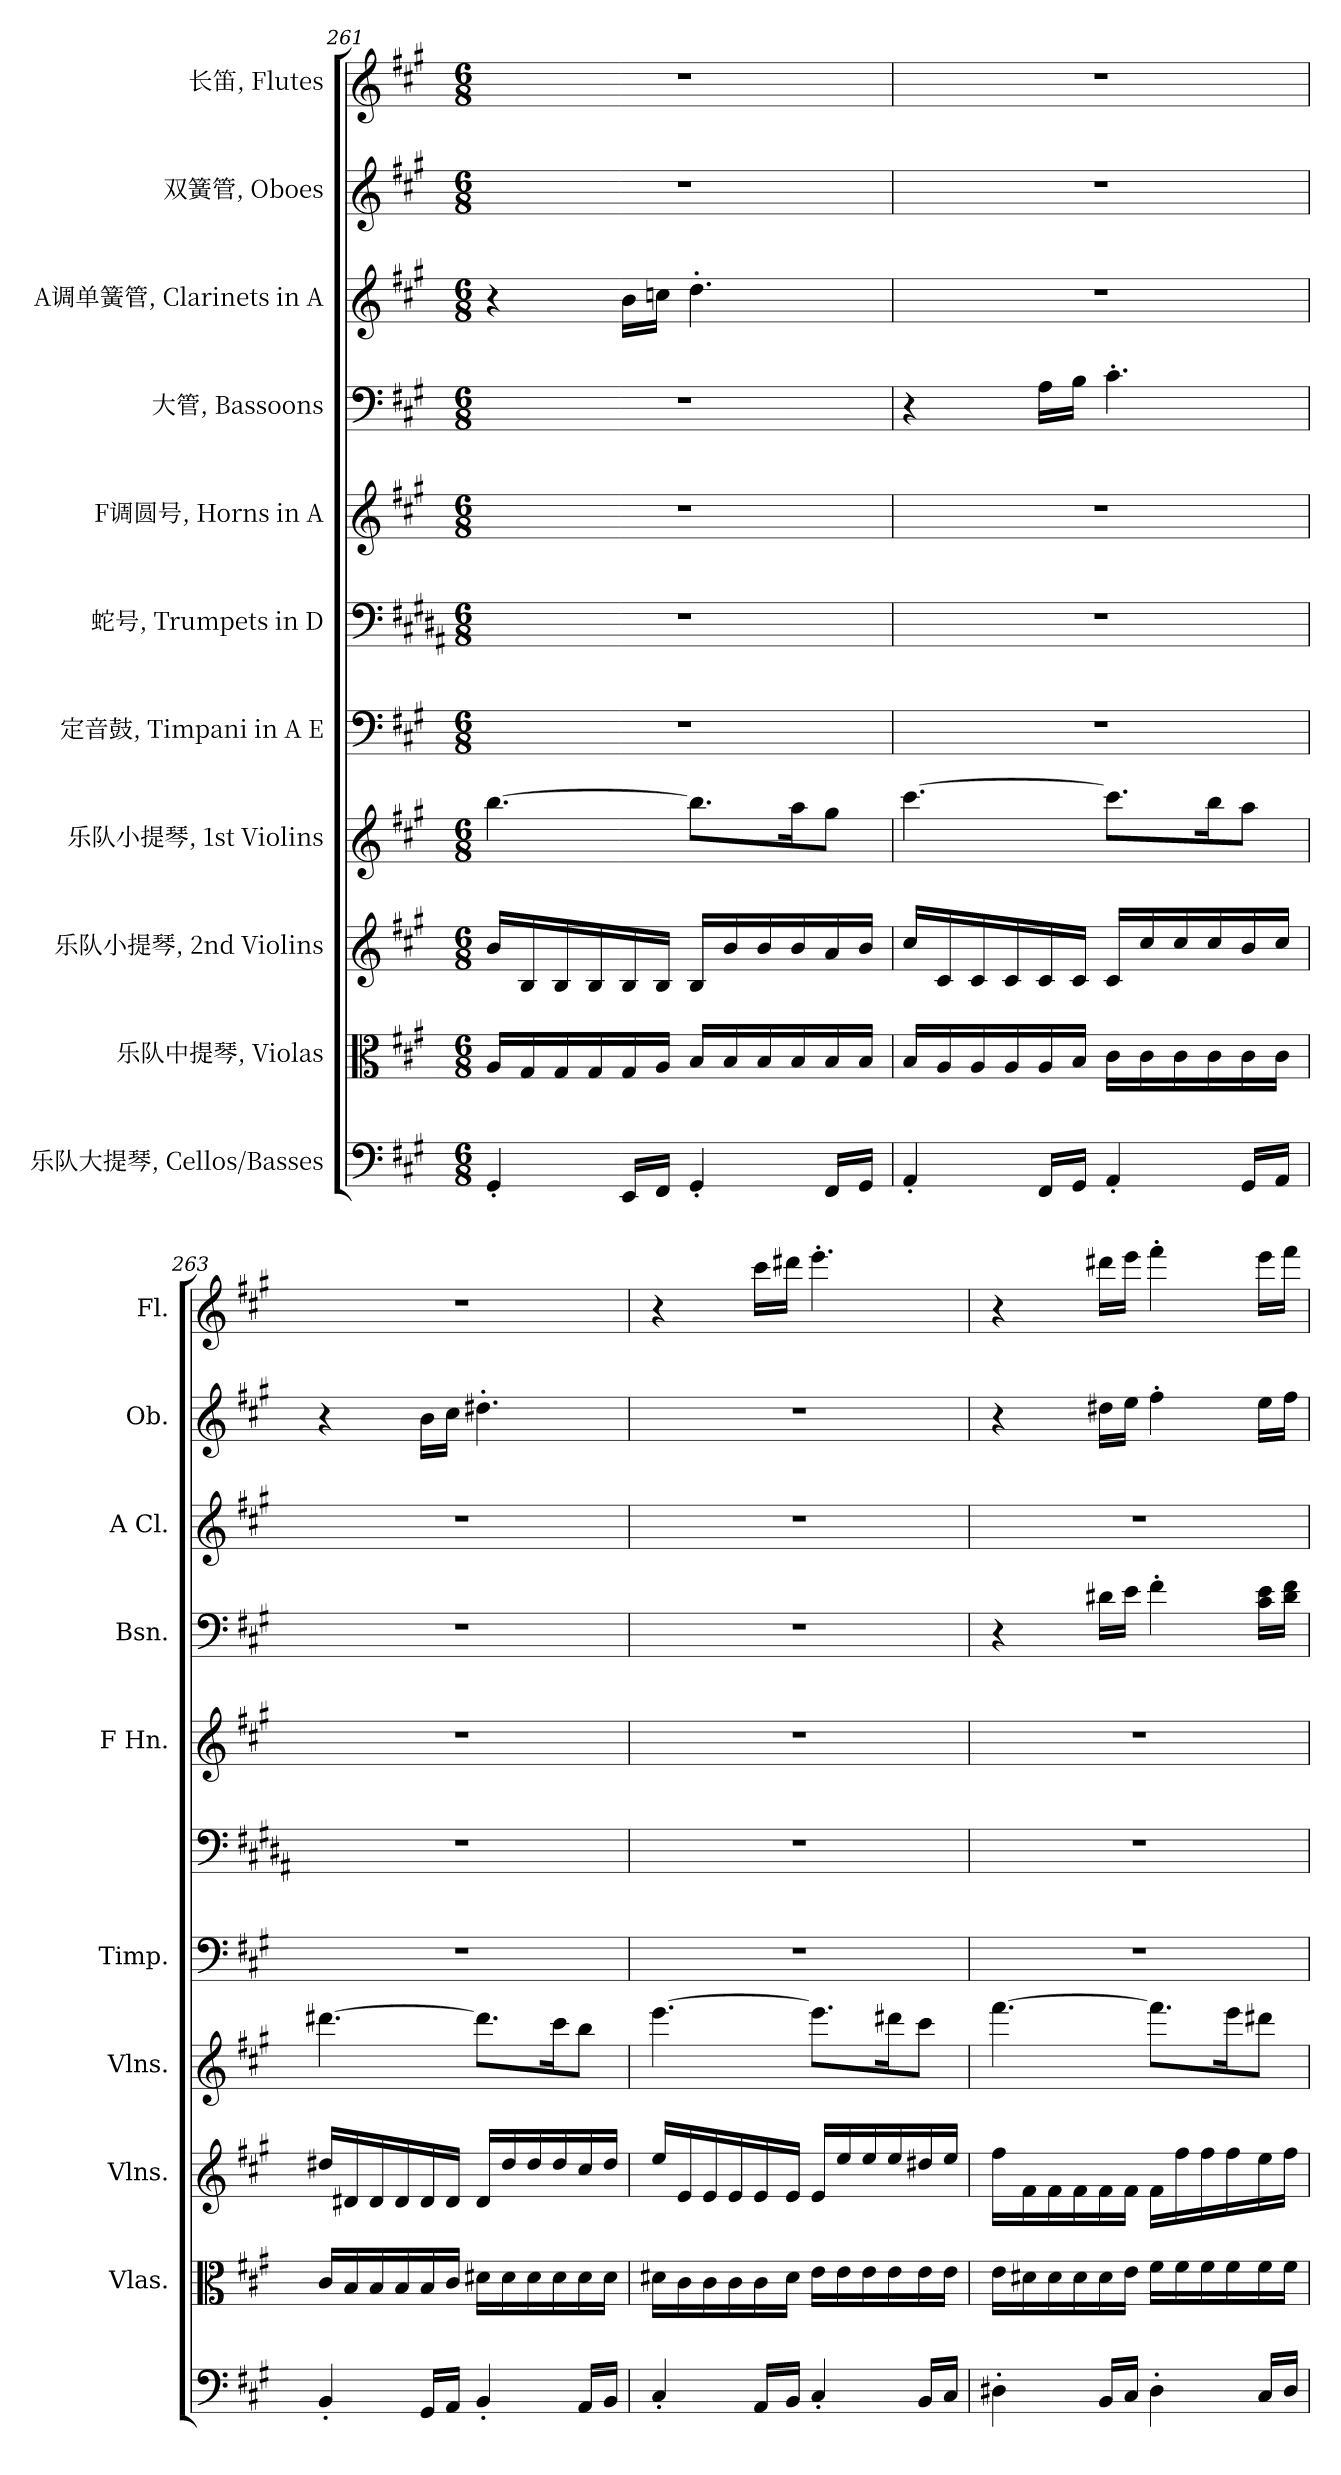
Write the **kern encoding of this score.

**kern	**kern	**kern	**kern	**kern	**kern	**kern	**kern	**kern	**kern	**kern
*part11	*part10	*part9	*part8	*part7	*part6	*part5	*part4	*part3	*part2	*part1
*staff11	*staff10	*staff9	*staff8	*staff7	*staff6	*staff5	*staff4	*staff3	*staff2	*staff1
*I"乐队大提琴, Cellos/Basses	*I"乐队中提琴, Violas	*I"乐队小提琴, 2nd Violins	*I"乐队小提琴, 1st Violins	*I"定音鼓, Timpani in A E	*I"蛇号, Trumpets in D	*I"F调圆号, Horns in A	*I"大管, Bassoons	*I"A调单簧管, Clarinets in A	*I"双簧管, Oboes	*I"长笛, Flutes
*	*I'Vlas.	*I'Vlns.	*I'Vlns.	*I'Timp.	*	*I'F Hn.	*I'Bsn.	*I'A Cl.	*I'Ob.	*I'Fl.
!!LO:PB:g=z
*clefF4	*clefC3	*clefG2	*clefG2	*clefF4	*clefF4	*clefG2	*clefF4	*clefG2	*clefG2	*clefG2
*	*	*	*	*	*ITrd1c2	*ITrd4c7	*	*ITrd2c3	*	*
*k[f#c#g#]	*k[f#c#g#]	*k[f#c#g#]	*k[f#c#g#]	*k[f#c#g#]	*k[f#c#g#]	*k[f#c#]	*k[f#c#g#]	*k[f#c#g#d#a#e#]	*k[f#c#g#]	*k[f#c#g#]
*M6/8	*M6/8	*M6/8	*M6/8	*M6/8	*M6/8	*M6/8	*M6/8	*M6/8	*M6/8	*M6/8
=261	=261	=261	=261	=261	=261	=261	=261	=261	=261	=261
4GG#'/	16A/LL	16b/LL	[4.bb\	2.r	2.r	2.r	2.r	4r	2.r	2.r
.	16G#/	16B/	.	.	.	.	.	.	.	.
.	16G#/	16B/	.	.	.	.	.	.	.	.
.	16G#/	16B/	.	.	.	.	.	.	.	.
16EE/LL	16G#/	16B/	.	.	.	.	.	16g#\LL	.	.
16FF#/JJ	16A/JJ	16B/JJ	.	.	.	.	.	16an\JJ	.	.
4GG#'/	16B/LL	16B/LL	8.bb\L]	.	.	.	.	4.b'\	.	.
.	16B/	16b/	.	.	.	.	.	.	.	.
.	16B/	16b/	.	.	.	.	.	.	.	.
.	16B/	16b/	16aa\K	.	.	.	.	.	.	.
16FF#/LL	16B/	16a/	8gg#\J	.	.	.	.	.	.	.
16GG#/JJ	16B/JJ	16b/JJ	.	.	.	.	.	.	.	.
=262	=262	=262	=262	=262	=262	=262	=262	=262	=262	=262
4AA'/	16B/LL	16cc#/LL	[4.ccc#\	2.r	2.r	2.r	4r	2.r	2.r	2.r
.	16A/	16c#/	.	.	.	.	.	.	.	.
.	16A/	16c#/	.	.	.	.	.	.	.	.
.	16A/	16c#/	.	.	.	.	.	.	.	.
16FF#/LL	16A/	16c#/	.	.	.	.	16A\LL	.	.	.
16GG#/JJ	16B/JJ	16c#/JJ	.	.	.	.	16B\JJ	.	.	.
4AA'/	16c#\LL	16c#/LL	8.ccc#\L]	.	.	.	4.c#'\	.	.	.
.	16c#\	16cc#/	.	.	.	.	.	.	.	.
.	16c#\	16cc#/	.	.	.	.	.	.	.	.
.	16c#\	16cc#/	16bb\K	.	.	.	.	.	.	.
16GG#/LL	16c#\	16b/	8aa\J	.	.	.	.	.	.	.
16AA/JJ	16c#\JJ	16cc#/JJ	.	.	.	.	.	.	.	.
!!LO:PB:g=z
=263	=263	=263	=263	=263	=263	=263	=263	=263	=263	=263
4BB'/	16c#/LL	16dd#X/LL	[4.ddd#X\	2.r	2.r	2.r	2.r	2.r	4r	2.r
.	16B/	16d#X/	.	.	.	.	.	.	.	.
.	16B/	16d#/	.	.	.	.	.	.	.	.
.	16B/	16d#/	.	.	.	.	.	.	.	.
16GG#/LL	16B/	16d#/	.	.	.	.	.	.	16b\LL	.
16AA/JJ	16c#/JJ	16d#/JJ	.	.	.	.	.	.	16cc#\JJ	.
4BB'/	16d#X\LL	16d#/LL	8.ddd#\L]	.	.	.	.	.	4.dd#X'\	.
.	16d#\	16dd#/	.	.	.	.	.	.	.	.
.	16d#\	16dd#/	.	.	.	.	.	.	.	.
.	16d#\	16dd#/	16ccc#\K	.	.	.	.	.	.	.
16AA/LL	16d#\	16cc#/	8bb\J	.	.	.	.	.	.	.
16BB/JJ	16d#\JJ	16dd#/JJ	.	.	.	.	.	.	.	.
=264	=264	=264	=264	=264	=264	=264	=264	=264	=264	=264
4C#'/	16d#X\LL	16ee/LL	[4.eee\	2.r	2.r	2.r	2.r	2.r	2.r	4r
.	16c#\	16e/	.	.	.	.	.	.	.	.
.	16c#\	16e/	.	.	.	.	.	.	.	.
.	16c#\	16e/	.	.	.	.	.	.	.	.
16AA/LL	16c#\	16e/	.	.	.	.	.	.	.	16ccc#\LL
16BB/JJ	16d#\JJ	16e/JJ	.	.	.	.	.	.	.	16ddd#X\JJ
4C#'/	16e\LL	16e/LL	8.eee\L]	.	.	.	.	.	.	4.eee'\
.	16e\	16ee/	.	.	.	.	.	.	.	.
.	16e\	16ee/	.	.	.	.	.	.	.	.
.	16e\	16ee/	16ddd#X\K	.	.	.	.	.	.	.
16BB/LL	16e\	16dd#X/	8ccc#\J	.	.	.	.	.	.	.
16C#/JJ	16e\JJ	16ee/JJ	.	.	.	.	.	.	.	.
!!LO:PB:g=z
=265	=265	=265	=265	=265	=265	=265	=265	=265	=265	=265
4D#X'\	16e\LL	16ff#\LL	[4.fff#\	2.r	2.r	2.r	4r	2.r	4r	4r
.	16d#X\	16f#\	.	.	.	.	.	.	.	.
.	16d#\	16f#\	.	.	.	.	.	.	.	.
.	16d#\	16f#\	.	.	.	.	.	.	.	.
16BB/LL	16d#\	16f#\	.	.	.	.	16d#X\LL	.	16dd#X\LL	16ddd#X\LL
16C#/JJ	16e\JJ	16f#\JJ	.	.	.	.	16e\JJ	.	16ee\JJ	16eee\JJ
4D#'\	16f#\LL	16f#\LL	8.fff#\L]	.	.	.	4f#'\	.	4ff#'\	4fff#'\
.	16f#\	16ff#\	.	.	.	.	.	.	.	.
.	16f#\	16ff#\	.	.	.	.	.	.	.	.
.	16f#\	16ff#\	16eee\K	.	.	.	.	.	.	.
16C#/LL	16f#\	16ee\	8ddd#X\J	.	.	.	16c#\ 16e\LL	.	16ee\LL	16eee\LL
16D#/JJ	16f#\JJ	16ff#\JJ	.	.	.	.	16d#\ 16f#\JJ	.	16ff#\JJ	16fff#\JJ
=	=	=	=	=	=	=	=	=	=	=
*-	*-	*-	*-	*-	*-	*-	*-	*-	*-	*-
